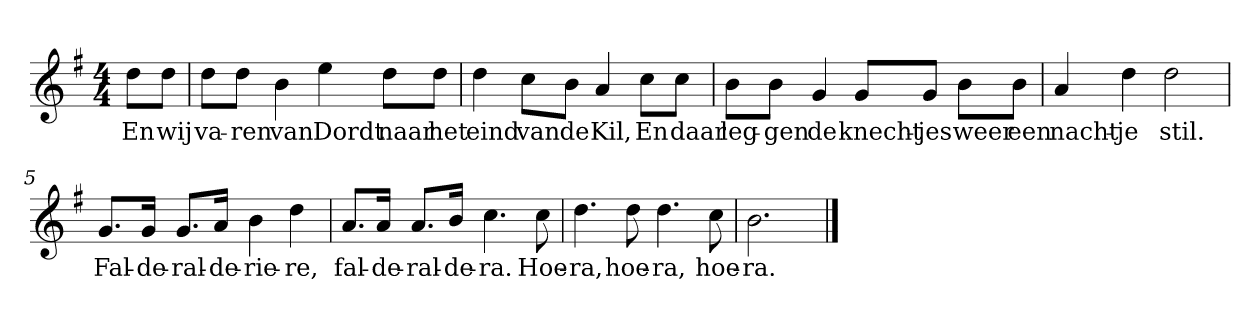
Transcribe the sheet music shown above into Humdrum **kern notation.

**kern	**text
*part1	*part1
*staff1	*staff1
*clefG2	*
*k[f#]	*
*G:	*
*M4/4	*
*MM120	*
=	=
8dd\L	En
8dd\J	wij
=1	=1
8dd\L	va-
8dd\J	-ren
4b	van
4ee	Dordt
8dd\L	naar
8dd\J	het
=2	=2
4dd	eind
8cc\L	van
8b\J	de
4a	Kil,
8cc\L	En
8cc\J	daar
=3	=3
8b\L	leg-
8b\J	-gen
4g	de
8g/L	knecht-
8g/J	-jes
8b\L	weer
8b\J	een
=4	=4
4a	nacht-
4dd	-je
2dd	stil.
=5	=5
8.g/L	Fal-
16g/Jk	-de-
8.g/L	-ral-
16a/Jk	-de-
4b	-rie-
4dd	-re,
=6	=6
8.a/L	fal-
16a/Jk	-de-
8.a/L	-ral-
16b/Jk	-de-
4.cc	-ra.
8cc	Hoe-
=7	=7
4.dd	-ra,
8dd	hoe-
4.dd	-ra,
8cc	hoe-
=8	=8
2.b	-ra.
==	==
*-	*-
